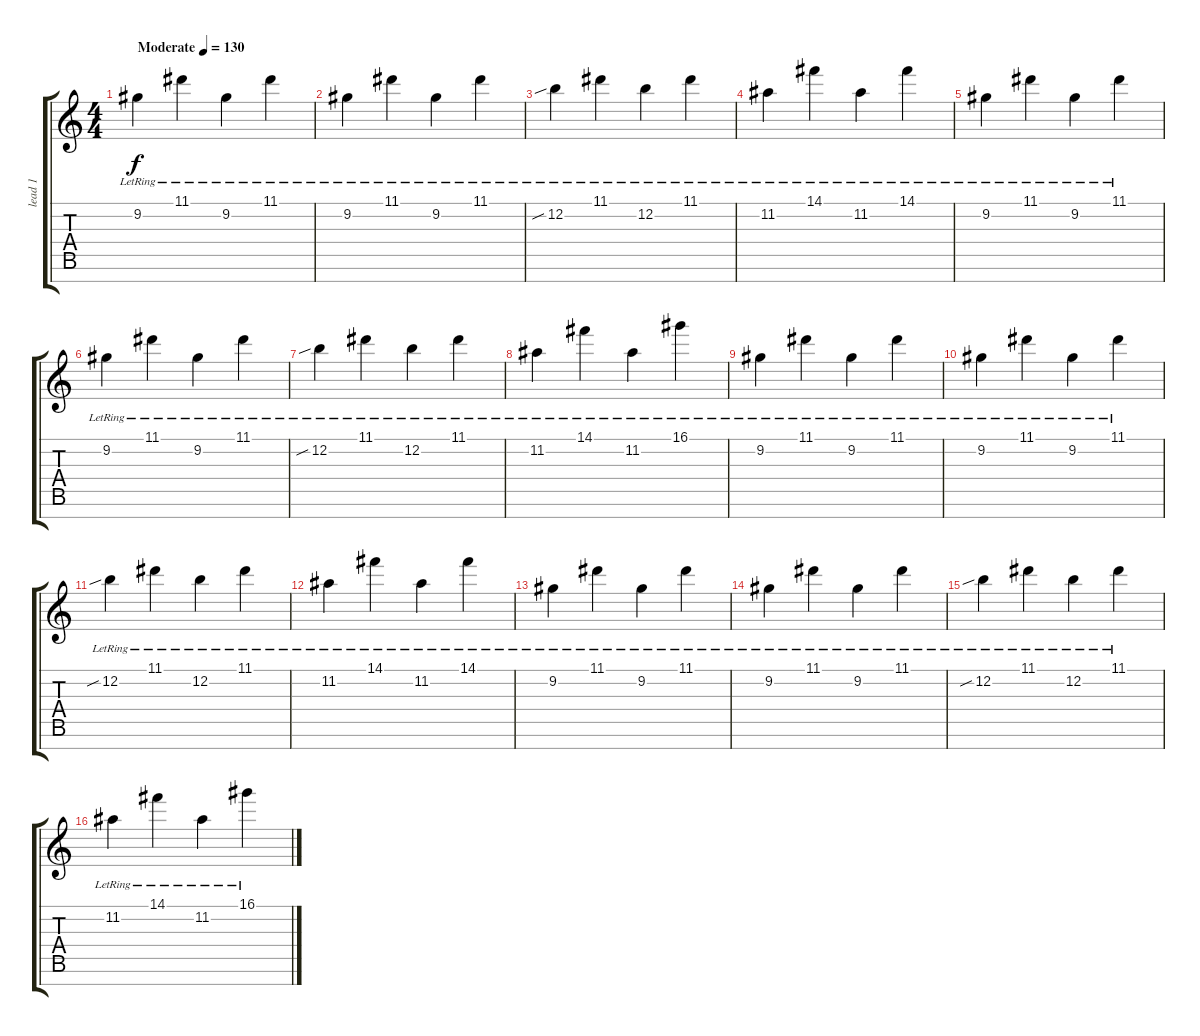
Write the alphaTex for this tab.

\track ("lead 1" "lead 1") {instrument electricguitarjazz}
\staff {score tabs}
\tuning (E4 B3 G3 D3 A2 E2 B1) {hide}
\ts (4 4)
\tempo (130 "Moderate")
\clef g2
\ks c
9.2{lr}.4{dy f instrument electricguitarjazz} 11.1{lr}.4 9.2{lr}.4 11.1{lr}.4 |
9.2{lr}.4 11.1{lr}.4 9.2{lr}.4 11.1{lr}.4 |
12.2{sib lr}.4 11.1{lr}.4 12.2{lr}.4 11.1{lr}.4 |
11.2{lr}.4 14.1{lr}.4 11.2{lr}.4 14.1{lr}.4 |
9.2{lr}.4 11.1{lr}.4 9.2{lr}.4 11.1{lr}.4 |
9.2{lr}.4 11.1{lr}.4 9.2{lr}.4 11.1{lr}.4 |
12.2{sib lr}.4 11.1{lr}.4 12.2{lr}.4 11.1{lr}.4 |
11.2{lr}.4 14.1{lr}.4 11.2{lr}.4 16.1{lr}.4 |
9.2{lr}.4 11.1{lr}.4 9.2{lr}.4 11.1{lr}.4 |
9.2{lr}.4 11.1{lr}.4 9.2{lr}.4 11.1{lr}.4 |
12.2{sib lr}.4 11.1{lr}.4 12.2{lr}.4 11.1{lr}.4 |
11.2{lr}.4 14.1{lr}.4 11.2{lr}.4 14.1{lr}.4 |
9.2{lr}.4 11.1{lr}.4 9.2{lr}.4 11.1{lr}.4 |
9.2{lr}.4 11.1{lr}.4 9.2{lr}.4 11.1{lr}.4 |
12.2{sib lr}.4 11.1{lr}.4 12.2{lr}.4 11.1{lr}.4 |
11.2{lr}.4 14.1{lr}.4 11.2{lr}.4 16.1{lr}.4
